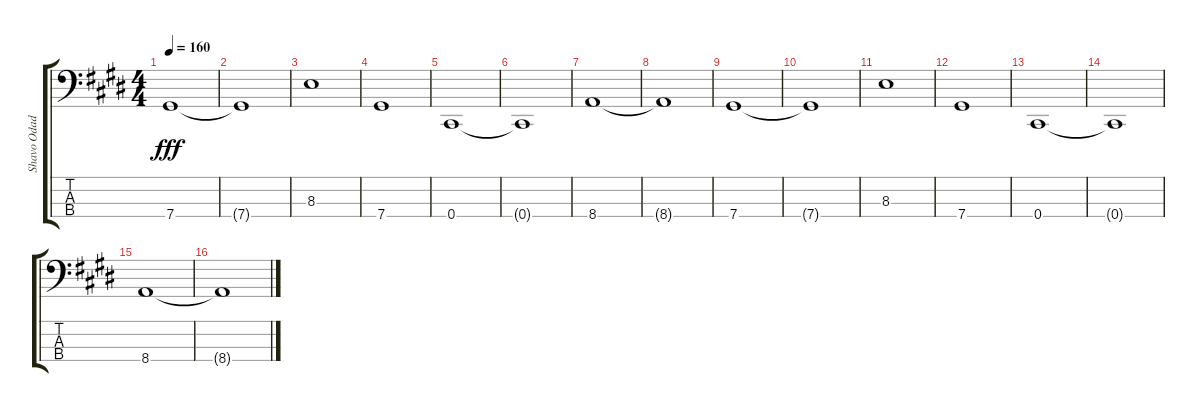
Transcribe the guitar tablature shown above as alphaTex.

\track ("Shavo Odadjian [Bass Guitar]" "Shavo Odad") {instrument electricbassfinger}
\staff {score tabs}
\tuning (Gb2 Db2 Ab1 Db1) {hide}
\ts (4 4)
\tempo 160
\clef f4
\ks c#minor
7.4.1{dy fff} |
7.4{t}.1 |
8.3.1 |
7.4.1 |
0.4.1 |
0.4{t}.1 |
8.4.1 |
8.4{t}.1 |
7.4.1 |
7.4{t}.1 |
8.3.1 |
7.4.1 |
0.4.1 |
0.4{t}.1 |
8.4.1 |
8.4{t}.1
